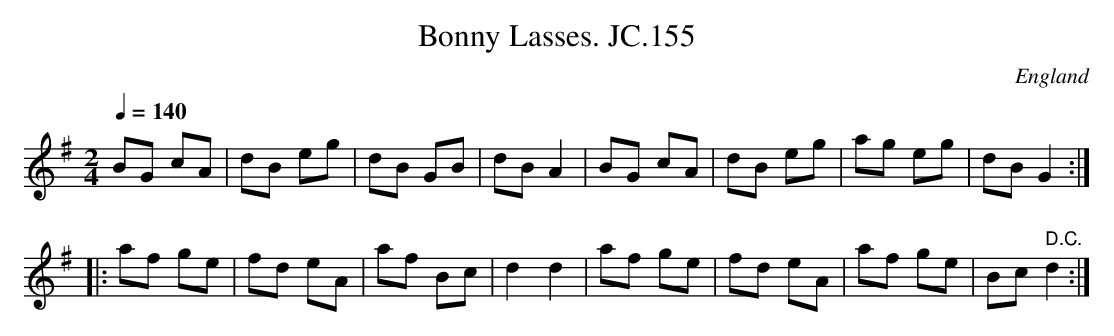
X:1
T:Bonny Lasses. JC.155
L:1/8
M:2/4
O:England
Q:1/4=140
K:G
BG cA|dB eg|dB GB|dB A2|\
BG cA|dB eg|ag eg|dB G2:|!
|:af ge|fd eA|af Bc|d2d2|\
af ge|fd eA|af ge|Bc " D.C."d2:|
